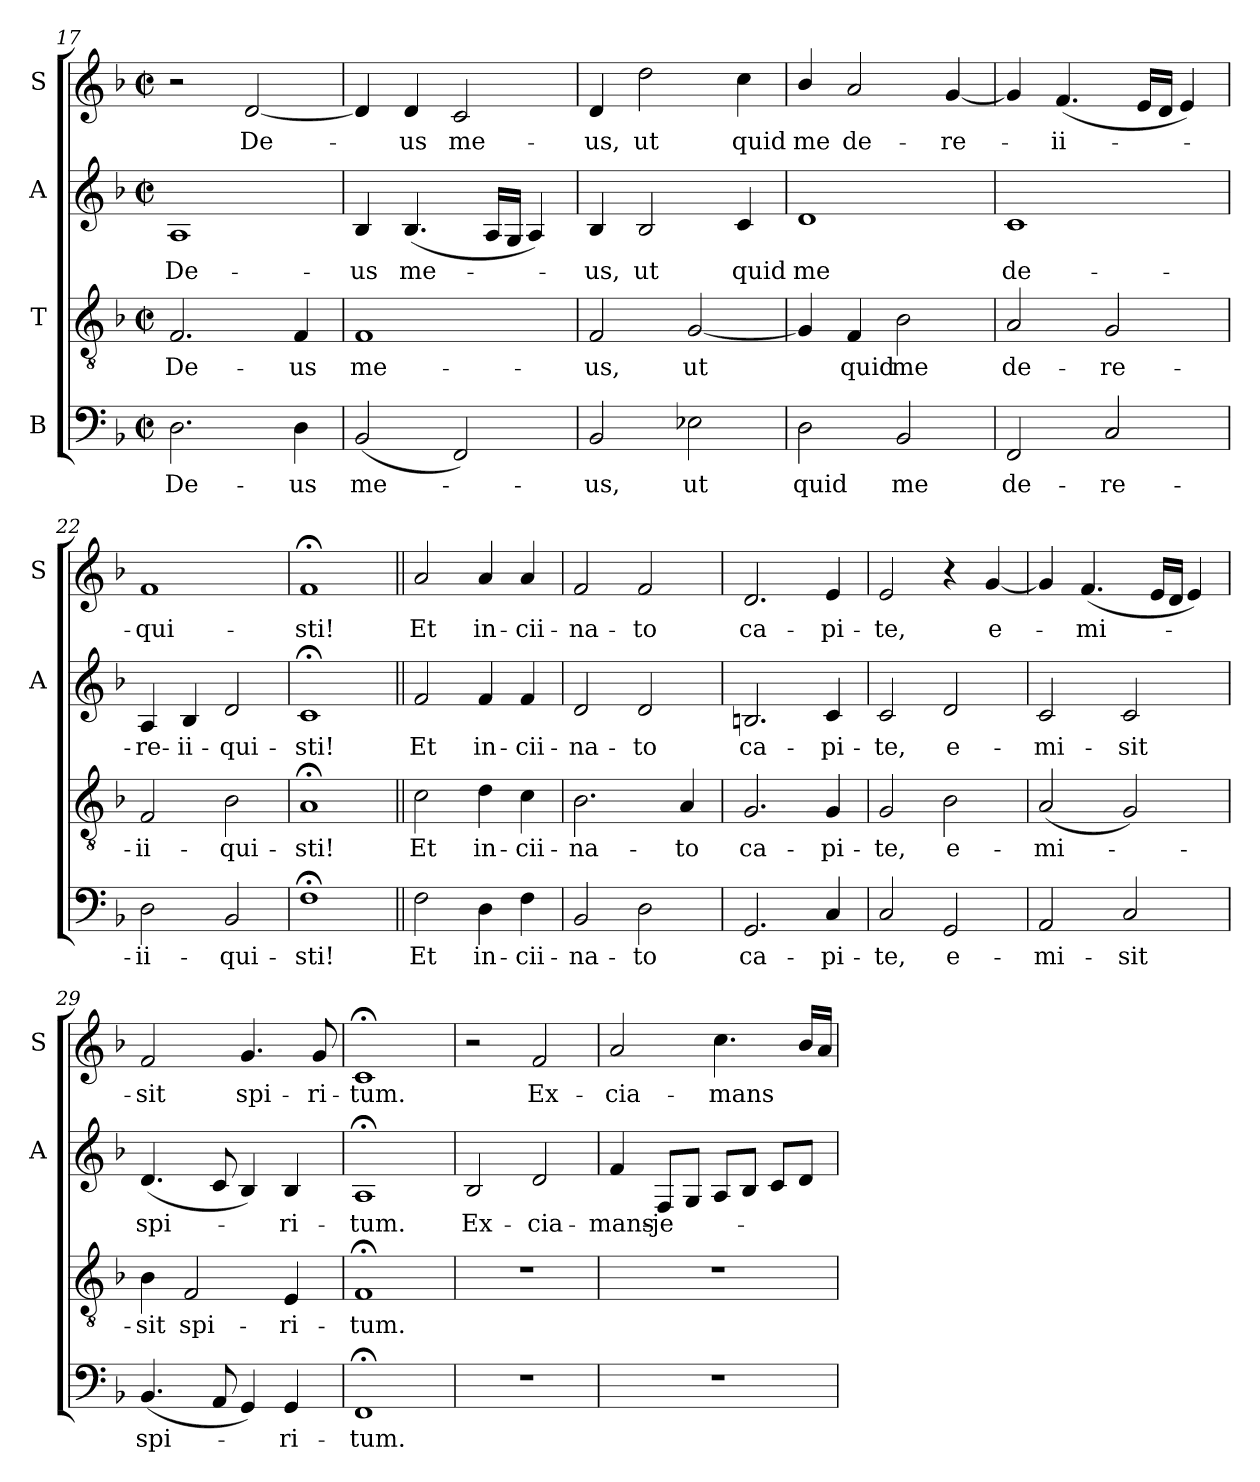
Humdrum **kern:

**kern	**text	**kern	**text	**kern	**text	**kern	**text
*part4	*part4	*part3	*part3	*part2	*part2	*part1	*part1
*staff4	*staff4	*staff3	*staff3	*staff2	*staff2	*staff1	*staff1
*I"B	*	*I"T	*	*I"A	*	*I"S	*
*	*	*	*	*I'A	*	*I'S	*
*clefF4	*	*clefGv2	*	*clefG2	*	*clefG2	*
*k[b-]	*	*k[b-]	*	*k[b-]	*	*k[b-]	*
*F:	*	*F:	*	*F:	*	*F:	*
*M2/2	*	*M2/2	*	*M2/2	*	*M2/2	*
*met(c|)	*	*met(c|)	*	*met(c|)	*	*met(c|)	*
=17	=17	=17	=17	=17	=17	=17	=17
!	!LO:LY:b	!	!LO:LY:b	!	!LO:LY:b	!	!
2.D\	De-	2.F/	De-	1A	De-	2r	.
!	!	!	!	!	!	!	!LO:LY:b
.	.	.	.	.	.	[<2d/	De-
!	!LO:LY:b	!	!LO:LY:b	!	!	!	!
4D\	-us	4F/	-us	.	.	.	.
=18	=18	=18	=18	=18	=18	=18	=18
!	!LO:LY:b	!	!LO:LY:b	!	!LO:LY:b	!	!
(<2BB-/	me-	1F	me-	4B-/	-us	4d/]	.
!	!	!	!	!	!LO:LY:b	!	!LO:LY:b
.	.	.	.	(<4.B-/	me-	4d/	-us
!	!	!	!	!	!	!	!LO:LY:b
2FF/)	.	.	.	.	.	2c/	me-
.	.	.	.	16A/LL	.	.	.
.	.	.	.	16G/JJ	.	.	.
.	.	.	.	4A/)	.	.	.
=19	=19	=19	=19	=19	=19	=19	=19
!	!LO:LY:b	!	!LO:LY:b	!	!LO:LY:b	!	!LO:LY:b
2BB-/	-us,	2F/	-us,	4B-/	-us,	4d/	-us,
!	!	!	!	!	!LO:LY:b	!	!LO:LY:b
.	.	.	.	2B-/	ut	2dd\	ut
!	!LO:LY:b	!	!LO:LY:b	!	!	!	!
2E-X\	ut	[<2G/	ut	.	.	.	.
!	!	!	!	!	!LO:LY:b	!	!LO:LY:b
.	.	.	.	4c/	quid	4cc\	quid
=20	=20	=20	=20	=20	=20	=20	=20
!	!LO:LY:b	!	!	!	!LO:LY:b	!	!LO:LY:b
2D\	quid	4G/]	.	1d	me	4b-/	me
!	!	!	!LO:LY:b	!	!	!	!LO:LY:b
.	.	4F/	quid	.	.	2a/	de-
!	!LO:LY:b	!	!LO:LY:b	!	!	!	!
2BB-/	me	2B-\	me	.	.	.	.
!	!	!	!	!	!	!	!LO:LY:b
.	.	.	.	.	.	[<4g/	-re-
!!LO:LB:g=z
=21	=21	=21	=21	=21	=21	=21	=21
!	!LO:LY:b	!	!LO:LY:b	!	!LO:LY:b	!	!
2FF/	de-	2A/	de-	1c	de-	4g/]	.
!	!	!	!	!	!	!	!LO:LY:b
.	.	.	.	.	.	(<4.f/	-ii-
!	!LO:LY:b	!	!LO:LY:b	!	!	!	!
2C/	-re-	2G/	-re-	.	.	.	.
.	.	.	.	.	.	16e/LL	.
.	.	.	.	.	.	16d/JJ	.
.	.	.	.	.	.	4e/)	.
=22	=22	=22	=22	=22	=22	=22	=22
!	!LO:LY:b	!	!LO:LY:b	!	!LO:LY:b	!	!LO:LY:b
2D\	-ii-	2F/	-ii-	4A/	-re-	1f	-qui-
!	!	!	!	!	!LO:LY:b	!	!
.	.	.	.	4B-/	-ii-	.	.
!	!LO:LY:b	!	!LO:LY:b	!	!LO:LY:b	!	!
2BB-/	-qui-	2B-\	-qui-	2d/	-qui-	.	.
=23	=23	=23	=23	=23	=23	=23	=23
!	!LO:LY:b	!	!LO:LY:b	!	!LO:LY:b	!	!LO:LY:b
1F;<	-sti!	1A;	-sti!	1c;	-sti!	1f;	-sti!
=24||	=24||	=24||	=24||	=24||	=24||	=24||	=24||
!	!LO:LY:b	!	!LO:LY:b	!	!LO:LY:b	!	!LO:LY:b
2F\	Et	2c\	Et	2f/	Et	2a/	Et
!	!LO:LY:b	!	!LO:LY:b	!	!LO:LY:b	!	!LO:LY:b
4D\	in-	4d\	in-	4f/	in-	4a/	in-
!	!LO:LY:b	!	!LO:LY:b	!	!LO:LY:b	!	!LO:LY:b
4F\	-cii-	4c\	-cii-	4f/	-cii-	4a/	-cii-
=25	=25	=25	=25	=25	=25	=25	=25
!	!LO:LY:b	!	!LO:LY:b	!	!LO:LY:b	!	!LO:LY:b
2BB-/	-na-	2.B-\	-na-	2d/	-na-	2f/	-na-
!	!LO:LY:b	!	!	!	!LO:LY:b	!	!LO:LY:b
2D\	-to	.	.	2d/	-to	2f/	-to
!	!	!	!LO:LY:b	!	!	!	!
.	.	4A/	-to	.	.	.	.
!!LO:LB:g=z
=26	=26	=26	=26	=26	=26	=26	=26
!	!LO:LY:b	!	!LO:LY:b	!	!LO:LY:b	!	!LO:LY:b
2.GG/	ca-	2.G/	ca-	2.Bn/	ca-	2.d/	ca-
!	!LO:LY:b	!	!LO:LY:b	!	!LO:LY:b	!	!LO:LY:b
4C/	-pi-	4G/	-pi-	4c/	-pi-	4e/	-pi-
=27	=27	=27	=27	=27	=27	=27	=27
!	!LO:LY:b	!	!LO:LY:b	!	!LO:LY:b	!	!LO:LY:b
2C/	-te,	2G/	-te,	2c/	-te,	2e/	-te,
!	!LO:LY:b	!	!LO:LY:b	!	!LO:LY:b	!	!
2GG/	e-	2B-\	e-	2d/	e-	4r	.
!	!	!	!	!	!	!	!LO:LY:b
.	.	.	.	.	.	[<4g/	e-
=28	=28	=28	=28	=28	=28	=28	=28
!	!LO:LY:b	!	!LO:LY:b	!	!LO:LY:b	!	!
2AA/	-mi-	(<2A/	-mi-	2c/	-mi-	4g/]	.
!	!	!	!	!	!	!	!LO:LY:b
.	.	.	.	.	.	(<4.f/	-mi-
!	!LO:LY:b	!	!	!	!LO:LY:b	!	!
2C/	-sit	2G/)	.	2c/	-sit	.	.
.	.	.	.	.	.	16e/LL	.
.	.	.	.	.	.	16d/JJ	.
.	.	.	.	.	.	4e/)	.
=29	=29	=29	=29	=29	=29	=29	=29
!	!LO:LY:b	!	!LO:LY:b	!	!LO:LY:b	!	!LO:LY:b
(<4.BB-/	spi-	4B-\	-sit	(<4.d/	spi-	2f/	-sit
!	!	!	!LO:LY:b	!	!	!	!
.	.	2F/	spi-	.	.	.	.
8AA/	.	.	.	8c/	.	.	.
!	!	!	!	!	!	!	!LO:LY:b
4GG/)	.	.	.	4B-/)	.	4.g/	spi-
!	!LO:LY:b	!	!LO:LY:b	!	!LO:LY:b	!	!
4GG/	-ri-	4E/	-ri-	4B-/	-ri-	.	.
!	!	!	!	!	!	!	!LO:LY:b
.	.	.	.	.	.	8g/	-ri-
=30	=30	=30	=30	=30	=30	=30	=30
!	!LO:LY:b	!	!LO:LY:b	!	!LO:LY:b	!	!LO:LY:b
1FF;	-tum.	1F;	-tum.	1A;	-tum.	1c;	-tum.
!!LO:PB:g=z
=31	=31	=31	=31	=31	=31	=31	=31
!	!	!	!	!	!LO:LY:b	!	!
1r	.	1r	.	2B-/	Ex-	2r	.
!	!	!	!	!	!LO:LY:b:rj	!	!LO:LY:b
.	.	.	.	2d/	-cia-	2f/	Ex-
=32	=32	=32	=32	=32	=32	=32	=32
!	!	!	!	!	!LO:LY:b	!	!LO:LY:b
1r	.	1r	.	4f/	-mans-	2a/	-cia-
!	!	!	!	!	!LO:LY:b	!	!
.	.	.	.	8F/L	-je-	.	.
.	.	.	.	8G/J	.	.	.
!	!	!	!	!	!	!	!LO:LY:b
.	.	.	.	8A/L	.	4.cc\	-mans
.	.	.	.	8B-/J	.	.	.
.	.	.	.	8c/L	.	.	.
.	.	.	.	8d/J	.	16b-/LL	.
.	.	.	.	.	.	16a/JJ	.
=	=	=	=	=	=	=	=
*-	*-	*-	*-	*-	*-	*-	*-
